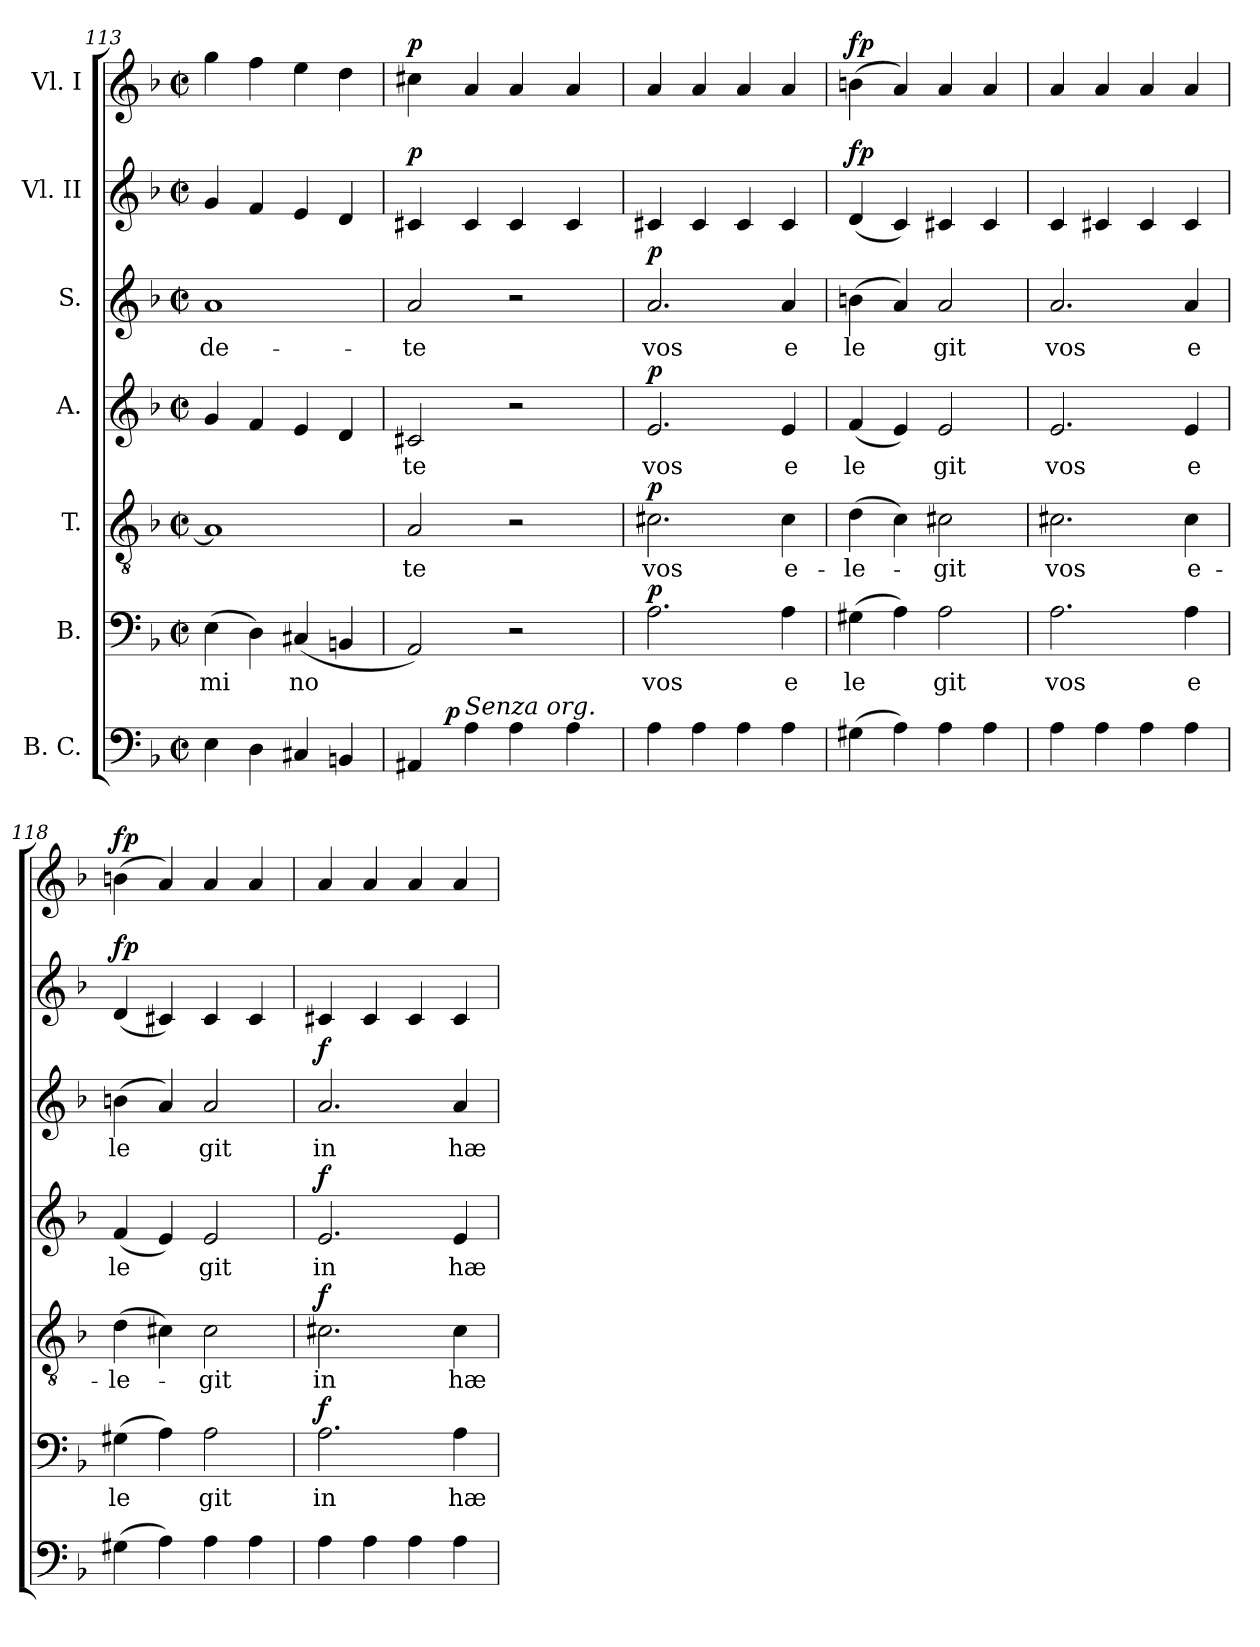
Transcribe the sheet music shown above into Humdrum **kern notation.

**kern	**dynam	**kern	**text	**dynam	**kern	**text	**dynam	**kern	**text	**dynam	**kern	**text	**dynam	**kern	**dynam	**kern	**dynam
*part7	*part7	*part6	*part6	*part6	*part5	*part5	*part5	*part4	*part4	*part4	*part3	*part3	*part3	*part2	*part2	*part1	*part1
*staff7	*staff7	*staff6	*staff6	*staff6	*staff5	*staff5	*staff5	*staff4	*staff4	*staff4	*staff3	*staff3	*staff3	*staff2	*staff2	*staff1	*staff1
*I"B. C.	*	*I"B.	*	*	*I"T.	*	*	*I"A.	*	*	*I"S.	*	*	*I"Vl. II	*	*I"Vl. I	*
*clefF4	*	*clefF4	*	*	*clefGv2	*	*	*clefG2	*	*	*clefG2	*	*	*clefG2	*	*clefG2	*
*k[b-]	*	*k[b-]	*	*	*k[b-]	*	*	*k[b-]	*	*	*k[b-]	*	*	*k[b-]	*	*k[b-]	*
*F:	*	*F:	*	*	*F:	*	*	*F:	*	*	*F:	*	*	*F:	*	*F:	*
*M2/2	*	*M2/2	*	*	*M2/2	*	*	*M2/2	*	*	*M2/2	*	*	*M2/2	*	*M2/2	*
*met(c|)	*	*met(c|)	*	*	*met(c|)	*	*	*met(c|)	*	*	*met(c|)	*	*	*met(c|)	*	*met(c|)	*
=113	=113	=113	=113	=113	=113	=113	=113	=113	=113	=113	=113	=113	=113	=113	=113	=113	=113
!	!	!	!LO:LY:b	!	!	!	!	!	!	!	!	!LO:LY:b:cj	!	!	!	!	!
4E\	.	(>4E\	mi	.	1A]	.	.	4g/	.	.	1a	-de-	.	4g/	.	4gg\	.
4D\	.	4D\)	.	.	.	.	.	4f/	.	.	.	.	.	4f/	.	4ff\	.
!	!	!	!LO:LY:b:cj	!	!	!	!	!	!	!	!	!	!	!	!	!	!
4C#X/	.	(<4C#X/	no	.	.	.	.	4e/	.	.	.	.	.	4e/	.	4ee\	.
4BBn/	.	4BBn/	.	.	.	.	.	4d/	.	.	.	.	.	4d/	.	4dd\	.
=114	=114	=114	=114	=114	=114	=114	=114	=114	=114	=114	=114	=114	=114	=114	=114	=114	=114
!	!	!	!	!	!	!LO:LY:b:cj	!	!	!LO:LY:b:cj	!	!	!LO:LY:b:cj	!	!	!LO:DY:a	!	!LO:DY:a
*^	*	*	*	*	*	*	*	*	*	*	*	*	*	*	*	*	*
4AA#/	8.ryy	.	2AA/)	.	.	2A/	te	.	2c#X/	-te	.	2a/	-te	.	4c#X/	p	4cc#X\	p
!	!	!LO:DY:a	!	!	!	!	!	!	!	!	!	!	!	!	!	!	!	!
.	2ryy	p	.	.	.	.	.	.	.	.	.	.	.	.	.	.	.	.
!LO:TX:a:i:t=Senza org.	!	!	!	!	!	!	!	!	!	!	!	!	!	!	!	!	!	!
4A\	.	.	.	.	.	.	.	.	.	.	.	.	.	.	4c#/	.	4a/	.
4A\	.	.	2r	.	.	2r	.	.	2r	.	.	2r	.	.	4c#/	.	4a/	.
.	4ryy	.	.	.	.	.	.	.	.	.	.	.	.	.	.	.	.	.
4A\	.	.	.	.	.	.	.	.	.	.	.	.	.	.	4c#/	.	4a/	.
.	16ryy	.	.	.	.	.	.	.	.	.	.	.	.	.	.	.	.	.
!!LO:PB:g=z
=115	=115	=115	=115	=115	=115	=115	=115	=115	=115	=115	=115	=115	=115	=115	=115	=115	=115	=115
!	!	!	!	!LO:LY:b:cj	!LO:DY:a	!	!LO:LY:b:cj	!LO:DY:a	!	!LO:LY:b:cj	!LO:DY:a	!	!LO:LY:b:cj	!LO:DY:a	!	!	!	!
*v	*v	*	*	*	*	*	*	*	*	*	*	*	*	*	*	*	*	*
4A\	.	2.A\	vos	p	2.c#X\	vos	p	2.e/	vos	p	2.a/	vos	p	4c#X/	.	4a/	.
4A\	.	.	.	.	.	.	.	.	.	.	.	.	.	4c#/	.	4a/	.
4A\	.	.	.	.	.	.	.	.	.	.	.	.	.	4c#/	.	4a/	.
!	!	!	!LO:LY:b:cj	!	!	!LO:LY:b:cj	!	!	!LO:LY:b:cj	!	!	!LO:LY:b:cj	!	!	!	!	!
4A\	.	4A\	e	.	4c#\	e-	.	4e/	e	.	4a/	e	.	4c#/	.	4a/	.
=116	=116	=116	=116	=116	=116	=116	=116	=116	=116	=116	=116	=116	=116	=116	=116	=116	=116
!	!	!	!LO:LY:b:cj	!	!	!LO:LY:b:cj	!	!	!LO:LY:b:cj	!	!	!LO:LY:b:cj	!	!	!LO:DY:a	!	!LO:DY:a
(>4G#X\	.	(>4G#X\	le	.	(>4d\	-le-	.	(<4f/	le	.	(>4bn\	le	.	(<4d/	fp	(>4bn\	fp
4A\)	.	4A\)	.	.	4c\)	.	.	4e/)	.	.	4a/)	.	.	4c/)	.	4a/)	.
!	!	!	!LO:LY:b:cj	!	!	!LO:LY:b:cj	!	!	!LO:LY:b:cj	!	!	!LO:LY:b:cj	!	!	!	!	!
4A\	.	2A\	git	.	2c#X\	-git	.	2e/	git	.	2a/	git	.	4c#X/	.	4a/	.
4A\	.	.	.	.	.	.	.	.	.	.	.	.	.	4c#/	.	4a/	.
=117	=117	=117	=117	=117	=117	=117	=117	=117	=117	=117	=117	=117	=117	=117	=117	=117	=117
!	!	!	!LO:LY:b:cj	!	!	!LO:LY:b:cj	!	!	!LO:LY:b:cj	!	!	!LO:LY:b:cj	!	!	!	!	!
4A\	.	2.A\	vos	.	2.c#X\	vos	.	2.e/	vos	.	2.a/	vos	.	4c/	.	4a/	.
4A\	.	.	.	.	.	.	.	.	.	.	.	.	.	4c#X/	.	4a/	.
4A\	.	.	.	.	.	.	.	.	.	.	.	.	.	4c#/	.	4a/	.
!	!	!	!LO:LY:b:cj	!	!	!LO:LY:b:cj	!	!	!LO:LY:b:cj	!	!	!LO:LY:b:cj	!	!	!	!	!
4A\	.	4A\	e	.	4c#\	e-	.	4e/	e	.	4a/	e	.	4c#/	.	4a/	.
=118	=118	=118	=118	=118	=118	=118	=118	=118	=118	=118	=118	=118	=118	=118	=118	=118	=118
!	!	!	!LO:LY:b:cj	!	!	!LO:LY:b:cj	!	!	!LO:LY:b:cj	!	!	!LO:LY:b:cj	!	!	!LO:DY:a	!	!LO:DY:a
(>4G#X\	.	(>4G#X\	le	.	(>4d\	-le-	.	(<4f/	le	.	(>4bn\	le	.	(<4d/	fp	(>4bn\	fp
4A\)	.	4A\)	.	.	4c#X\)	.	.	4e/)	.	.	4a/)	.	.	4c#X/)	.	4a/)	.
!	!	!	!LO:LY:b:cj	!	!	!LO:LY:b:cj	!	!	!LO:LY:b:cj	!	!	!LO:LY:b:cj	!	!	!	!	!
4A\	.	2A\	git	.	2c#\	-git	.	2e/	git	.	2a/	git	.	4c#/	.	4a/	.
4A\	.	.	.	.	.	.	.	.	.	.	.	.	.	4c#/	.	4a/	.
=119	=119	=119	=119	=119	=119	=119	=119	=119	=119	=119	=119	=119	=119	=119	=119	=119	=119
!	!	!	!LO:LY:b:cj	!LO:DY:a	!	!LO:LY:b:cj	!LO:DY:a	!	!LO:LY:b:cj	!LO:DY:a	!	!LO:LY:b:cj	!LO:DY:a	!	!	!	!
4A\	.	2.A\	in	f	2.c#X\	in	f	2.e/	in	f	2.a/	in	f	4c#X/	.	4a/	.
4A\	.	.	.	.	.	.	.	.	.	.	.	.	.	4c#/	.	4a/	.
4A\	.	.	.	.	.	.	.	.	.	.	.	.	.	4c#/	.	4a/	.
!	!	!	!LO:LY:b:cj	!	!	!LO:LY:b:cj	!	!	!LO:LY:b:cj	!	!	!LO:LY:b:cj	!	!	!	!	!
4A\	.	4A\	hæ	.	4c#\	hæ-	.	4e/	hæ	.	4a/	hæ	.	4c#/	.	4a/	.
=	=	=	=	=	=	=	=	=	=	=	=	=	=	=	=	=	=
*-	*-	*-	*-	*-	*-	*-	*-	*-	*-	*-	*-	*-	*-	*-	*-	*-	*-
